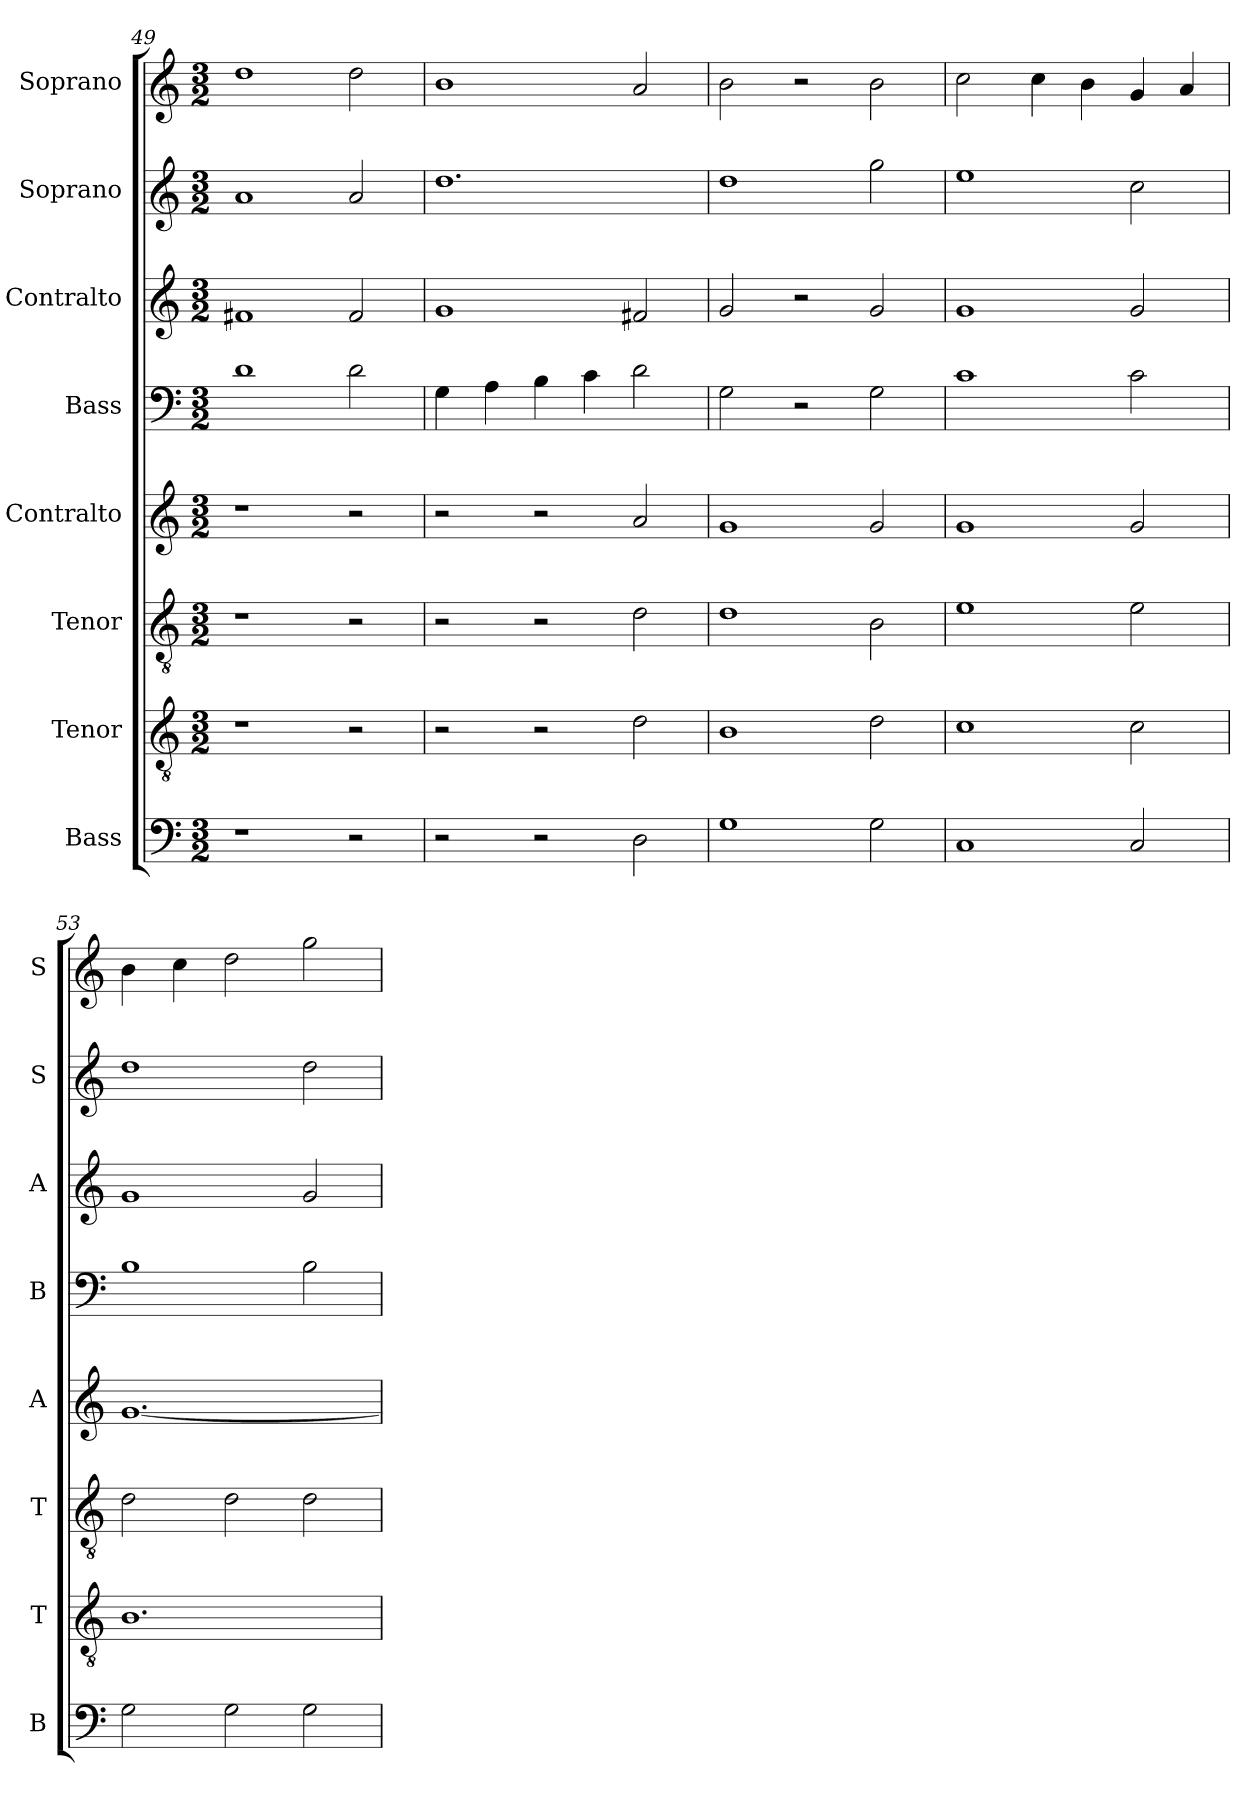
**kern	**kern	**kern	**kern	**kern	**kern	**kern	**kern
*part8	*part7	*part6	*part5	*part4	*part3	*part2	*part1
*staff8	*staff7	*staff6	*staff5	*staff4	*staff3	*staff2	*staff1
*I"Bass	*I"Tenor	*I"Tenor	*I"Contralto	*I"Bass	*I"Contralto	*I"Soprano	*I"Soprano
*I'B	*I'T	*I'T	*I'A	*I'B	*I'A	*I'S	*I'S
*clefF4	*clefGv2	*clefGv2	*clefG2	*clefF4	*clefG2	*clefG2	*clefG2
*k[]	*k[]	*k[]	*k[]	*k[]	*k[]	*k[]	*k[]
*G:mix	*G:mix	*G:mix	*G:mix	*G:mix	*G:mix	*G:mix	*G:mix
*M3/2	*M3/2	*M3/2	*M3/2	*M3/2	*M3/2	*M3/2	*M3/2
=49	=49	=49	=49	=49	=49	=49	=49
1r	1r	1r	1r	1d	1f#X	1a	1dd
2r	2r	2r	2r	2d	2f#	2a	2dd
=50	=50	=50	=50	=50	=50	=50	=50
2r	2r	2r	2r	4G	1g	1.dd	1b
.	.	.	.	4A	.	.	.
2r	2r	2r	2r	4B	.	.	.
.	.	.	.	4c	.	.	.
2D	2d	2d	2a	2d	2f#X	.	2a
=51	=51	=51	=51	=51	=51	=51	=51
1G	1B	1d	1g	2G	2g	1dd	2b
.	.	.	.	2r	2r	.	2r
2G	2d	2B	2g	2G	2g	2gg	2b
=52	=52	=52	=52	=52	=52	=52	=52
1C	1c	1e	1g	1c	1g	1ee	2cc
.	.	.	.	.	.	.	4cc
.	.	.	.	.	.	.	4b
2C	2c	2e	2g	2c	2g	2cc	4g
.	.	.	.	.	.	.	4a
=53	=53	=53	=53	=53	=53	=53	=53
2G	1.B	2d	[1.g	1B	1g	1dd	4b
.	.	.	.	.	.	.	4cc
2G	.	2d	.	.	.	.	2dd
2G	.	2d	.	2B	2g	2dd	2gg
=	=	=	=	=	=	=	=
*-	*-	*-	*-	*-	*-	*-	*-
